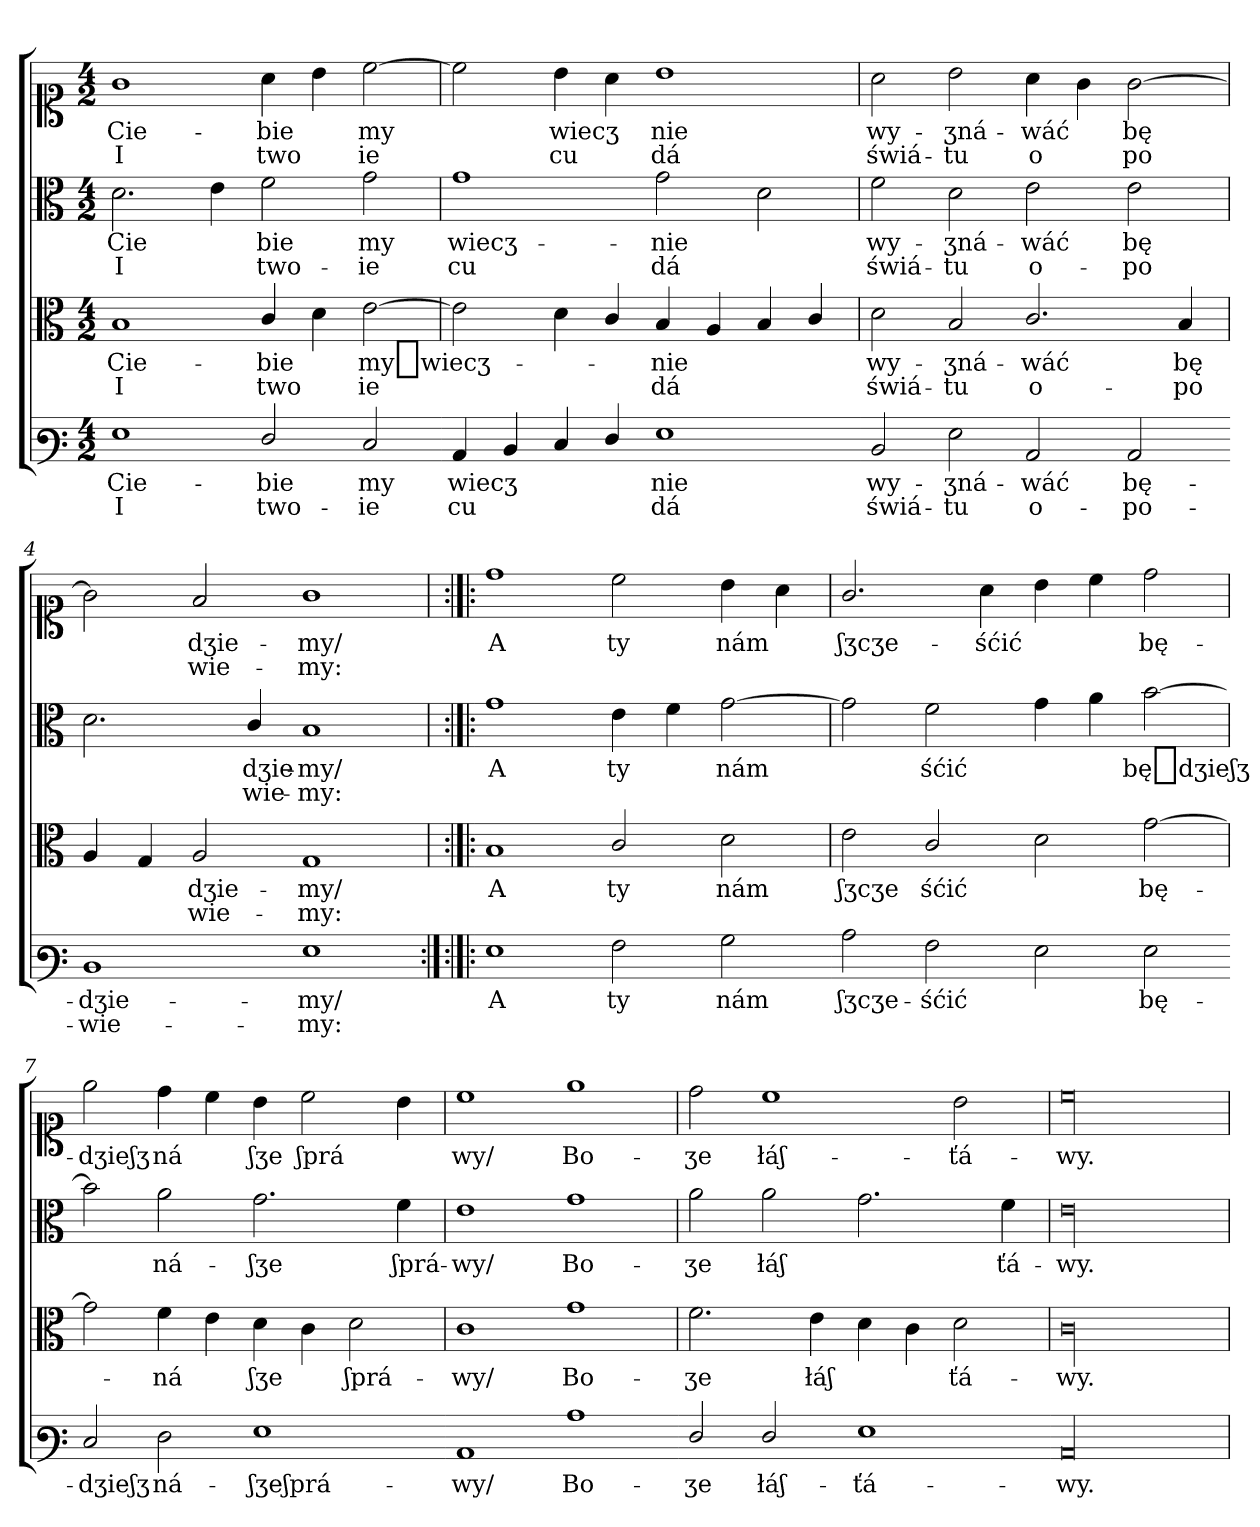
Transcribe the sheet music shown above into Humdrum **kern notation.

**kern	**text	**text	**kern	**text	**text	**kern	**text	**text	**kern	**text	**text
*part4	*part4	*part4	*part3	*part3	*part3	*part2	*part2	*part2	*part1	*part1	*part1
*staff4	*staff4	*staff4	*staff3	*staff3	*staff3	*staff2	*staff2	*staff2	*staff1	*staff1	*staff1
*clefF3	*	*	*clefC3	*	*	*clefC3	*	*	*clefC1	*	*
*k[]	*	*	*k[]	*	*	*k[]	*	*	*k[]	*	*
*C:	*	*	*C:	*	*	*C:	*	*	*C:	*	*
*M4/2	*	*	*M4/2	*	*	*M4/2	*	*	*M4/2	*	*
=1	=1	=1	=1	=1	=1	=1	=1	=1	=1	=1	=1
1G	Cie-	I	1B	Cie-	I	2.d	Cie	I	1g	Cie-	I
.	.	.	.	.	.	4e	.	.	.	.	.
2F/	-bie	two-	4c/	-bie	two	2f	bie	two-	4a	-bie	two
.	.	.	4d	.	.	.	.	.	4b	.	.
2E	my	-ie	[2e	my_wiecʒ-	ie	2g	my	-ie	[2cc	my	ie
=2-	=2	=2	=2	=2	=2	=2	=2	=2	=2	=2	=2
4C	wiecʒ	cu	2e]	.	.	1g	wiecʒ-	cu	2cc]	.	.
4D	.	.	.	.	.	.	.	.	.	.	.
4E	.	.	4d	.	.	.	.	.	4b	wiecʒ	cu
4F/	.	.	4c/	.	.	.	.	.	4a	.	.
1G	nie	dá	4B	nie	dá	2g	-nie	dá	1b	nie	dá
.	.	.	4A	.	.	.	.	.	.	.	.
.	.	.	4B	.	.	2d	.	.	.	.	.
.	.	.	4c/	.	.	.	.	.	.	.	.
=3-	=3	=3	=3	=3	=3	=3	=3	=3	=3	=3	=3
2D	wy-	świá-	2d	wy-	świá-	2f	wy-	świá-	2a	wy-	świá-
2G	-ʒná-	-tu	2B	-ʒná-	-tu	2d	-ʒná-	-tu	2b	-ʒná-	-tu
2C	-wáć	o-	2.c/	-wáć	o-	2e	-wáć	o-	4a	-wáć	o
.	.	.	.	.	.	.	.	.	4g	.	.
2C	bę-	-po-	.	.	.	2e	bę	-po	[2g	bę	po
.	.	.	4B	bę	-po	.	.	.	.	.	.
=4-	=4	=4	=4	=4	=4	=4	=4	=4	=4	=4	=4
1D	-dʒie-	-wie-	4A	.	.	2.d	.	.	2g]	.	.
.	.	.	4G	.	.	.	.	.	.	.	.
.	.	.	2A	dʒie-	wie-	.	.	.	2f	dʒie-	wie-
.	.	.	.	.	.	4c/	dʒie-	wie-	.	.	.
1G	-my/	-my:	1G	-my/	-my:	1B	-my/	-my:	1g	-my/	-my:
=:|!:	=	=	=	=	=	=	=	=	=	=	=
1G	A	.	1B	A	.	1g	A	.	1dd	A	.
2A	ty	.	2c/	ty	.	4e	ty	.	2cc	ty	.
.	.	.	.	.	.	4f	.	.	.	.	.
2B	nám	.	2d	nám	.	[2g	nám	.	4b	nám	.
.	.	.	.	.	.	.	.	.	4a	.	.
=6-	=6	=6	=6	=6	=6	=6	=6	=6	=6	=6	=6
2c	ʃʒcʒe-	.	2e	ʃʒcʒe	.	2g]	.	.	2.g/	ʃʒcʒe-	.
2A	-śćić	.	2c/	śćić	.	2f	-śćić	.	.	.	.
.	.	.	.	.	.	.	.	.	4a	-śćić	.
2G	.	.	2d	.	.	4g	.	.	4b	.	.
.	.	.	.	.	.	4a	.	.	4cc	.	.
2G	bę-	.	[2g	bę-	.	[2b	bę_dʒieʃʒ	.	2dd	bę-	.
=7-	=7	=7	=7	=7	=7	=7	=7	=7	=7	=7	=7
2E	-dʒieʃʒ	.	2g]	.	.	2b]	.	.	2ee	-dʒieʃʒ	.
2F	ná-	.	4f	ná	.	2a	ná-	.	4dd	ná	.
.	.	.	4e	.	.	.	.	.	4cc	.	.
1G	-ʃʒeʃprá-	.	4d	ʃʒe	.	2.g	-ʃʒe	.	4b	ʃʒe	.
.	.	.	4c	.	.	.	.	.	2cc	ʃprá	.
.	.	.	2d	ʃprá-	.	.	.	.	.	.	.
.	.	.	.	.	.	4f	ʃprá-	.	4b	.	.
=8-	=8	=8	=8	=8	=8	=8	=8	=8	=8	=8	=8
1C	-wy/	.	1c	-wy/	.	1e	-wy/	.	1cc	wy/	.
1c	Bo-	.	1g	Bo-	.	1g	Bo-	.	1ee	Bo-	.
=9-	=9	=9	=9	=9	=9	=9	=9	=9	=9	=9	=9
2F/	-ʒe	.	2.f	-ʒe	.	2a	-ʒe	.	2dd	-ʒe	.
2F/	łáʃ-	.	.	.	.	2a	łáʃ	.	1cc	łáʃ-	.
.	.	.	4e	łáʃ	.	.	.	.	.	.	.
1G	-ťá-	.	4d	.	.	2.g	.	.	.	.	.
.	.	.	4c	.	.	.	.	.	.	.	.
.	.	.	2d	ťá-	.	.	.	.	2b	-ťá-	.
.	.	.	.	.	.	4f	ťá-	.	.	.	.
=10-	=10	=10	=10	=10	=10	=10	=10	=10	=10	=10	=10
!LO:N:vis=00	!	!	!LO:N:vis=00	!	!	!LO:N:vis=00	!	!	!LO:N:vis=00	!	!
0C/	-wy.	.	0c	-wy.	.	0e	-wy.	.	0cc	-wy.	.
=	=	=	=	=	=	=	=	=	=	=	=
*-	*-	*-	*-	*-	*-	*-	*-	*-	*-	*-	*-
